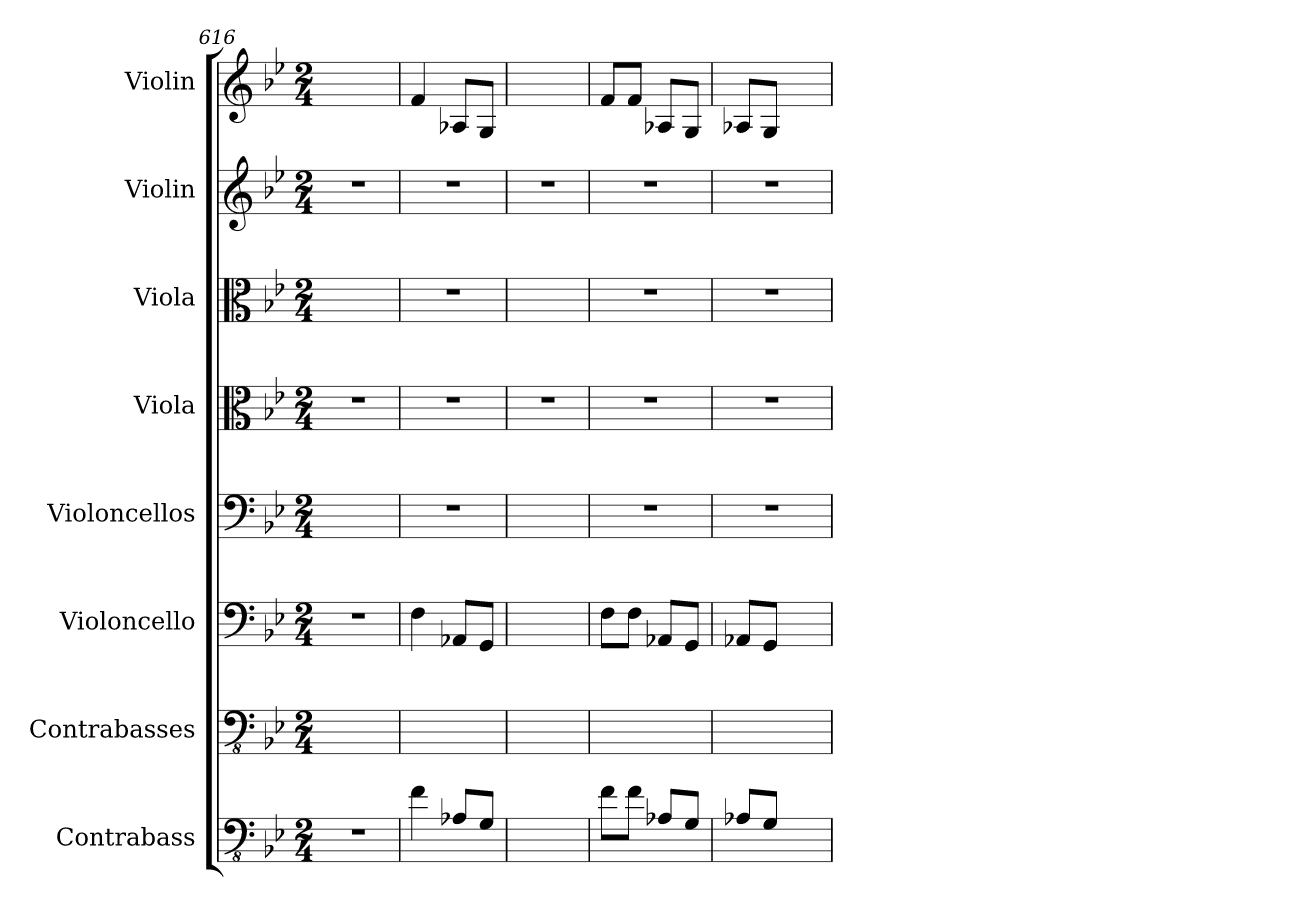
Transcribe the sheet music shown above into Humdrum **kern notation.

**kern	**kern	**kern	**kern	**kern	**kern	**kern	**kern
*part8	*part7	*part6	*part5	*part4	*part3	*part2	*part1
*staff8	*staff7	*staff6	*staff5	*staff4	*staff3	*staff2	*staff1
*I"Contrabass	*I"Contrabasses	*I"Violoncello	*I"Violoncellos	*I"Viola	*I"Viola	*I"Violin	*I"Violin
*I'Cb.	*I'Cbs.	*I'Vc.	*I'Vcs.	*I'Vla.	*I'Vla.	*I'Vln.	*I'Vln.
!!LO:PB:g=z
*clefFv4	*clefFv4	*clefF4	*clefF4	*clefC3	*clefC3	*clefG2	*clefG2
*ITrd7c12	*	*	*	*	*	*	*
*k[b-e-]	*k[b-e-]	*k[b-e-]	*k[b-e-]	*k[b-e-]	*k[b-e-]	*k[b-e-]	*k[b-e-]
*M2/4	*M2/4	*M2/4	*M2/4	*M2/4	*M2/4	*M2/4	*M2/4
=616	=616	=616	=616	=616	=616	=616	=616
2r	2ryy	2r	2ryy	2r	2ryy	2r	2ryy
=617	=617	=617	=617	=617	=617	=617	=617
4FF\	2ryy	4F\	2r	2r	2r	2r	4f/
8AAA-X/L	.	8AA-X/L	.	.	.	.	8A-X/L
8GGG/J	.	8GG/J	.	.	.	.	8G/J
=618	=618	=618	=618	=618	=618	=618	=618
2ryy	2ryy	2ryy	2ryy	2r	2ryy	2r	2ryy
=619	=619	=619	=619	=619	=619	=619	=619
8FF\L	2ryy	8F\L	2r	2r	2r	2r	8f/L
8FF\J	.	8F\J	.	.	.	.	8f/J
8AAA-X/L	.	8AA-X/L	.	.	.	.	8A-X/L
8GGG/J	.	8GG/J	.	.	.	.	8G/J
=620	=620	=620	=620	=620	=620	=620	=620
8AAA-X/L	2ryy	8AA-X/L	2r	2r	2r	2r	8A-X/L
8GGG/J	.	8GG/J	.	.	.	.	8G/J
4ryy	.	4ryy	.	.	.	.	4ryy
=	=	=	=	=	=	=	=
*-	*-	*-	*-	*-	*-	*-	*-
